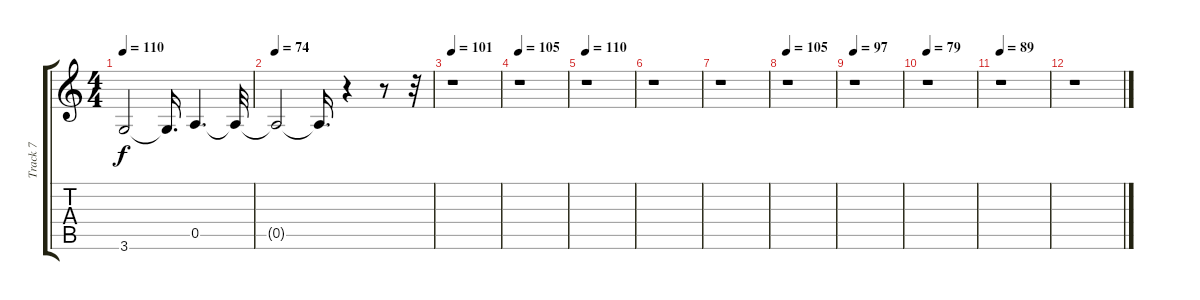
\track ("Track 7" "Track 7") {instrument distortionguitar}
\staff {score tabs}
\tuning (E4 B3 G3 D3 A2 E2) {hide}
\ts (4 4)
\tempo 110
\clef g2
\ks c
3.6{t}.2{dy f} 3.6{t}.16{d} 0.5.4{d} 0.5{t}.32 |
\tempo 74
0.5{t}.2 0.5{t}.16{d} r.4 r.8 r.32 |
\tempo 101
r.1 |
\tempo 105
r.1 |
\tempo 110
r.1 |
r.1 |
r.1 |
\tempo 105
r.1 |
\tempo 97
r.1 |
\tempo 79
r.1 |
\tempo 89
r.1 |
r.1
